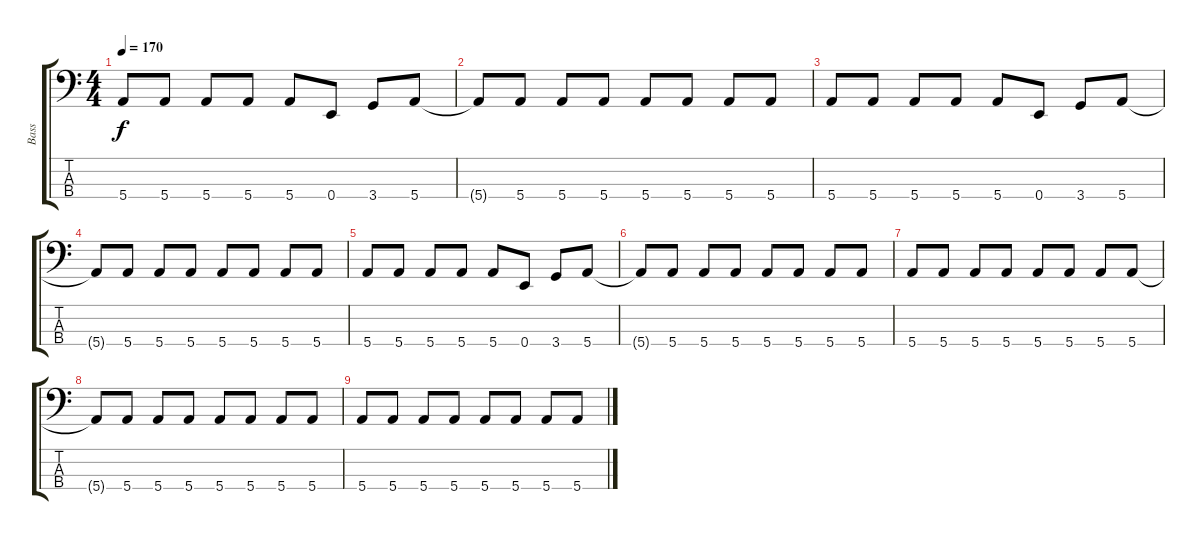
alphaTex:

\track ("Bass" "Bass") {instrument electricbasspick}
\staff {score tabs}
\tuning (G2 D2 A1 E1) {hide}
\ts (4 4)
\tempo 170
\clef f4
\ks c
5.4.8{dy f} 5.4.8 5.4.8 5.4.8 5.4.8 0.4.8 3.4.8 5.4.8 |
5.4{t}.8 5.4.8 5.4.8 5.4.8 5.4.8 5.4.8 5.4.8 5.4.8 |
5.4.8 5.4.8 5.4.8 5.4.8 5.4.8 0.4.8 3.4.8 5.4.8 |
5.4{t}.8 5.4.8 5.4.8 5.4.8 5.4.8 5.4.8 5.4.8 5.4.8 |
5.4.8 5.4.8 5.4.8 5.4.8 5.4.8 0.4.8 3.4.8 5.4.8 |
5.4{t}.8 5.4.8 5.4.8 5.4.8 5.4.8 5.4.8 5.4.8 5.4.8 |
5.4.8 5.4.8 5.4.8 5.4.8 5.4.8 5.4.8 5.4.8 5.4.8 |
5.4{t}.8 5.4.8 5.4.8 5.4.8 5.4.8 5.4.8 5.4.8 5.4.8 |
5.4.8 5.4.8 5.4.8 5.4.8 5.4.8 5.4.8 5.4.8 5.4.8
